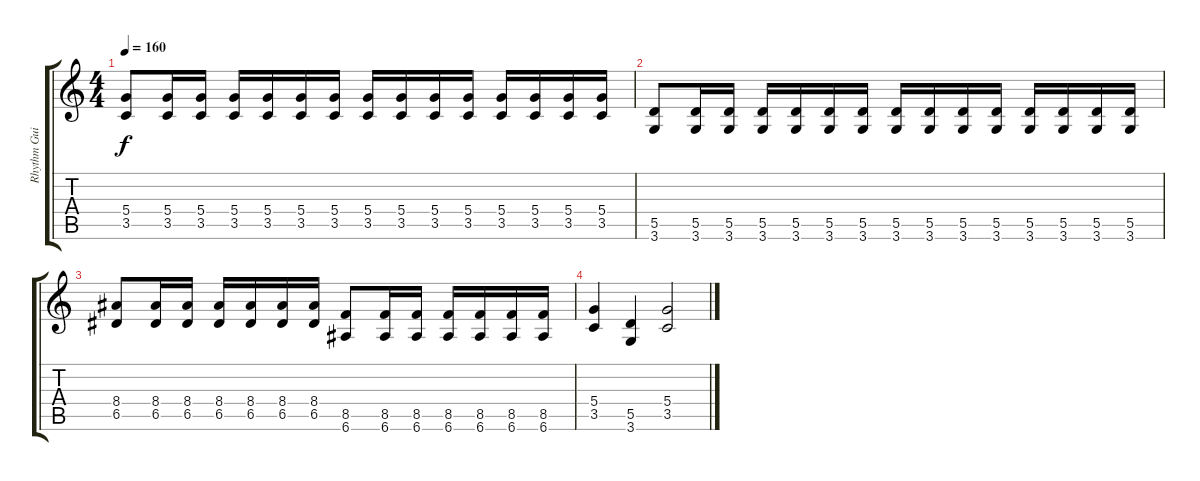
\track ("Rhythm Guitar" "Rhythm Gui") {instrument distortionguitar}
\staff {score tabs}
\tuning (E4 B3 G3 D3 A2 E2) {hide}
\ts (4 4)
\tempo 160
\clef g2
\ks c
(5.4 3.5).8{dy f} (5.4 3.5).16 (5.4 3.5).16 (5.4 3.5).16 (5.4 3.5).16 (5.4 3.5).16 (5.4 3.5).16 (5.4 3.5).16 (5.4 3.5).16 (5.4 3.5).16 (5.4 3.5).16 (5.4 3.5).16 (5.4 3.5).16 (5.4 3.5).16 (5.4 3.5).16 |
(5.5 3.6).8 (5.5 3.6).16 (5.5 3.6).16 (5.5 3.6).16 (5.5 3.6).16 (5.5 3.6).16 (5.5 3.6).16 (5.5 3.6).16 (5.5 3.6).16 (5.5 3.6).16 (5.5 3.6).16 (5.5 3.6).16 (5.5 3.6).16 (5.5 3.6).16 (5.5 3.6).16 |
(8.4 6.5).8 (8.4 6.5).16 (8.4 6.5).16 (8.4 6.5).16 (8.4 6.5).16 (8.4 6.5).16 (8.4 6.5).16 (8.5 6.6).8 (8.5 6.6).16 (8.5 6.6).16 (8.5 6.6).16 (8.5 6.6).16 (8.5 6.6).16 (8.5 6.6).16 |
(5.4 3.5).4 (5.5 3.6).4 (5.4 3.5).2
